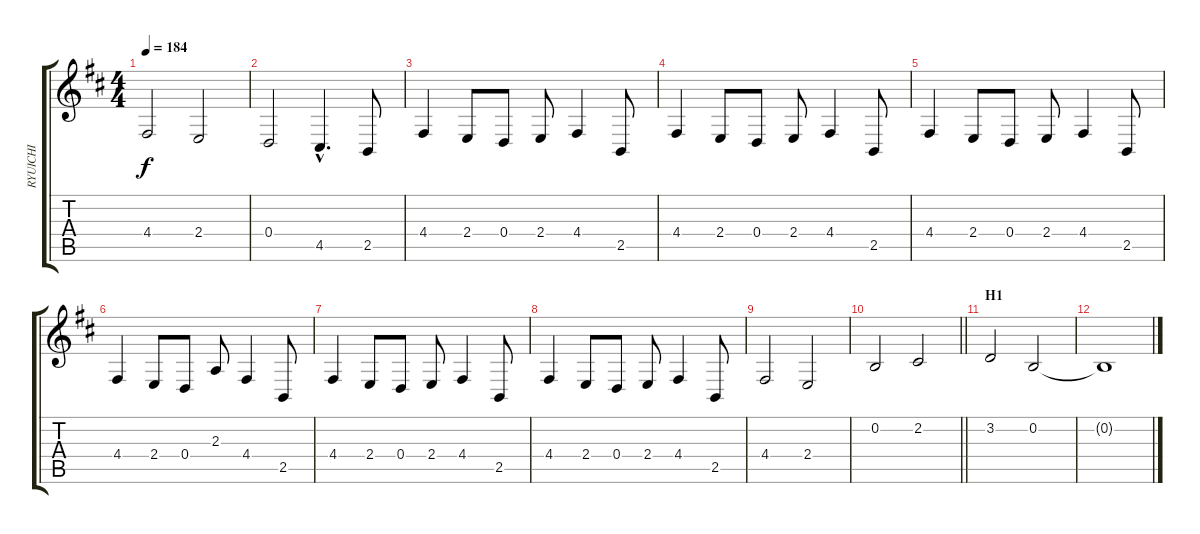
\track ("RYUICHI" "RYUICHI") {instrument oboe}
\staff {score tabs}
\tuning (E4 B3 G3 D3 A2 E2) {hide}
\ts (4 4)
\tempo 184
\clef g2
\ks bminor
4.4.2{dy f} 2.4.2 |
0.4.2 4.5{hac}.4{d} 2.5.8 |
4.4.4 2.4.8 0.4.8 2.4.8 4.4.4 2.5.8 |
4.4.4 2.4.8 0.4.8 2.4.8 4.4.4 2.5.8 |
4.4.4 2.4.8 0.4.8 2.4.8 4.4.4 2.5.8 |
4.4.4 2.4.8 0.4.8 2.3.8 4.4.4 2.5.8 |
4.4.4 2.4.8 0.4.8 2.4.8 4.4.4 2.5.8 |
4.4.4 2.4.8 0.4.8 2.4.8 4.4.4 2.5.8 |
4.4.2 2.4.2 |
\barLineRight lightlight
0.2.2 2.2.2 |
\section ("" "H1")
3.2.2 0.2.2 |
0.2{t}.1
